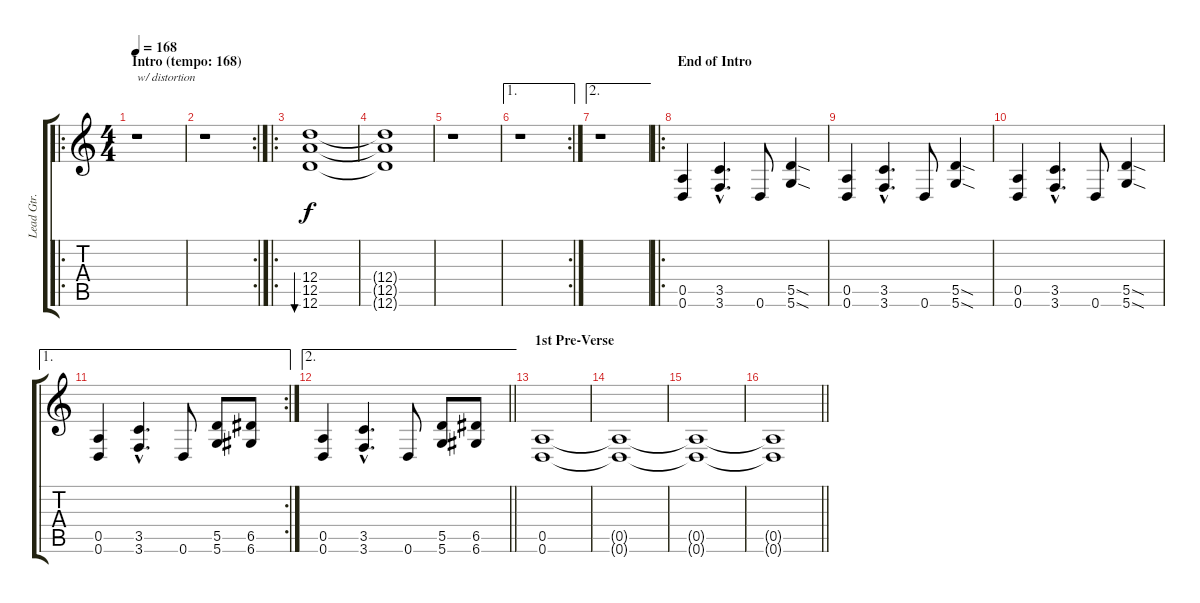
\track ("Lead Gtr. (T. Kielinen)" "Lead Gtr. ") {instrument distortionguitar}
\staff {score tabs}
\tuning (E4 B3 G3 D3 A2 D2) {hide}
\ro
\ts (4 4)
\section ("" "Intro (tempo: 168)")
\tempo 168
\clef g2
\ks c
r.1{txt "w/ distortion" dy f instrument distortionguitar} |
\rc 2
r.1 |
\ro
(12.4 12.5 12.6).1{bu 120} |
(12.4{t} 12.5{t} 12.6{t}).1 |
r.1 |
\ae 1
\rc 2
r.1 |
\ae 2
r.1 |
\ro
\section ("" "End of Intro")
(0.5 0.6).4 (3.5{hac} 3.6{hac}).4{d} 0.6.8 (5.5{sod} 5.6{sod}).4 |
(0.5 0.6).4 (3.5{hac} 3.6{hac}).4{d} 0.6.8 (5.5{sod} 5.6{sod}).4 |
(0.5 0.6).4 (3.5{hac} 3.6{hac}).4{d} 0.6.8 (5.5{sod} 5.6{sod}).4 |
\ae 1
\rc 2
(0.5 0.6).4 (3.5{hac} 3.6{hac}).4{d} 0.6.8 (5.5 5.6).8 (6.5 6.6).8 |
\ae 2
\barLineRight lightlight
(0.5 0.6).4 (3.5{hac} 3.6{hac}).4{d} 0.6.8 (5.5 5.6).8 (6.5 6.6).8 |
\section ("" "1st Pre-Verse")
(0.5 0.6).1 |
(0.5{t} 0.6{t}).1 |
(0.5{t} 0.6{t}).1 |
\barLineRight lightlight
(0.5{t} 0.6{t}).1
